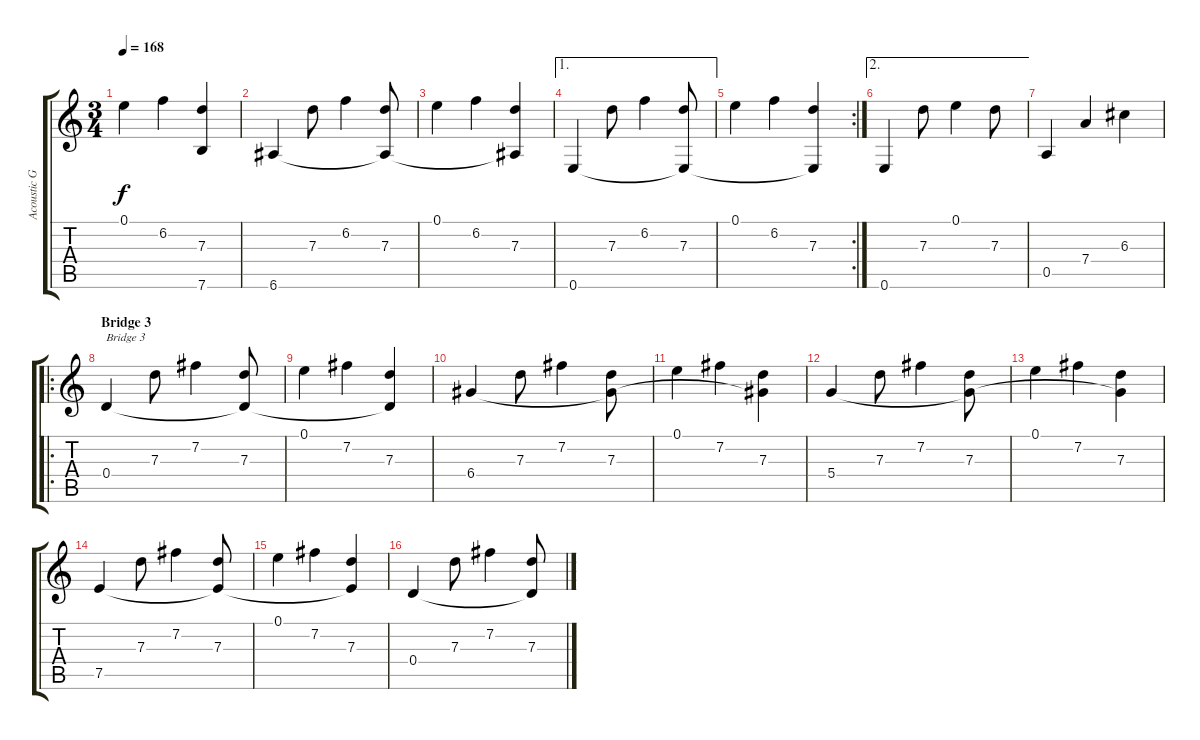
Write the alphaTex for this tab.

\track ("Acoustic Guitar for Interlude" "Acoustic G") {instrument acousticguitarsteel}
\staff {score tabs}
\tuning (E4 B3 G3 D3 A2 E2) {hide}
\ts (3 4)
\tempo 168
\clef g2
\ks c
0.1.4{dy f} 6.2.4 (7.3 7.6{t}).4 |
6.6.4 7.3.8 6.2.4 (7.3 6.6{t}).8 |
0.1.4 6.2.4 (7.3 6.6{t}).4 |
\ae 1
0.6.4 7.3.8 6.2.4 (7.3 0.6{t}).8 |
\rc 2
0.1.4 6.2.4 (7.3 0.6{t}).4 |
\ae 2
0.6.4 7.3.8 0.1.4 7.3.8 |
0.5.4 7.4.4 6.3.4 |
\ro
\section ("" "Bridge 3")
0.4.4{txt "Bridge 3"} 7.3.8 7.2.4 (7.3 0.4{t}).8 |
0.1.4 7.2.4 (7.3 0.4{t}).4 |
6.4.4 7.3.8 7.2.4 (7.3 6.4{t}).8 |
0.1.4 7.2.4 (7.3 6.4{t}).4 |
5.4.4 7.3.8 7.2.4 (7.3 5.4{t}).8 |
0.1.4 7.2.4 (7.3 5.4{t}).4 |
7.5.4 7.3.8 7.2.4 (7.3 7.5{t}).8 |
0.1.4 7.2.4 (7.3 7.5{t}).4 |
0.4.4 7.3.8 7.2.4 (7.3 0.4{t}).8
